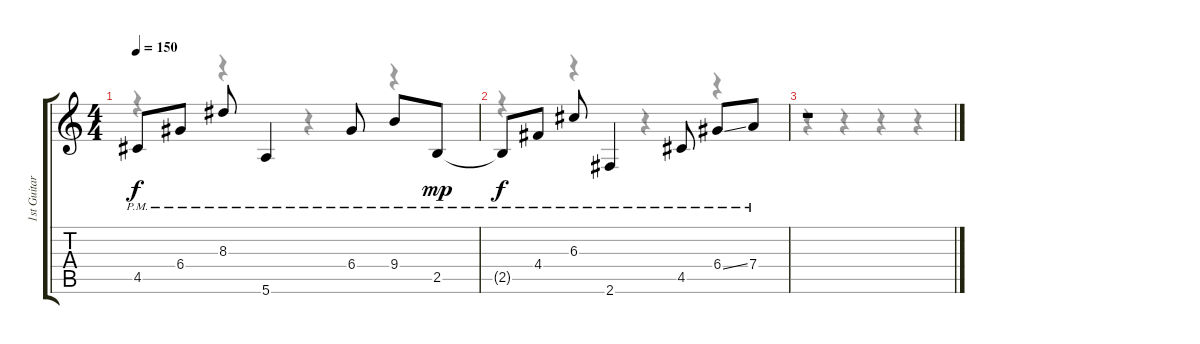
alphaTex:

\track ("1st Guitar" "1st Guitar") {instrument electricguitarjazz}
\staff {score tabs}
\tuning (E4 B3 G3 D3 A2 E2) {hide}
\voice
\ts (4 4)
\tempo 150
\clef g2
\ks c
4.5{pm}.8{dy f} 6.4{pm}.8 8.3{pm}.8 5.6{pm}.4 6.4{pm}.8 9.4{pm}.8 2.5{pm}.8{dy mp} |
2.5{pm t}.8{dy f} 4.4{pm}.8 6.3{pm}.8 2.6{pm}.4 4.5{pm}.8 6.4{ss pm}.8 7.4{pm}.8 |
r.1
\voice
\clef g2
\ottava regular
\simile none
\ks c
r.4{dy f} r.4 r.4 r.4 |
r.4 r.4 r.4 r.4 |
r.4 r.4 r.4 r.4
